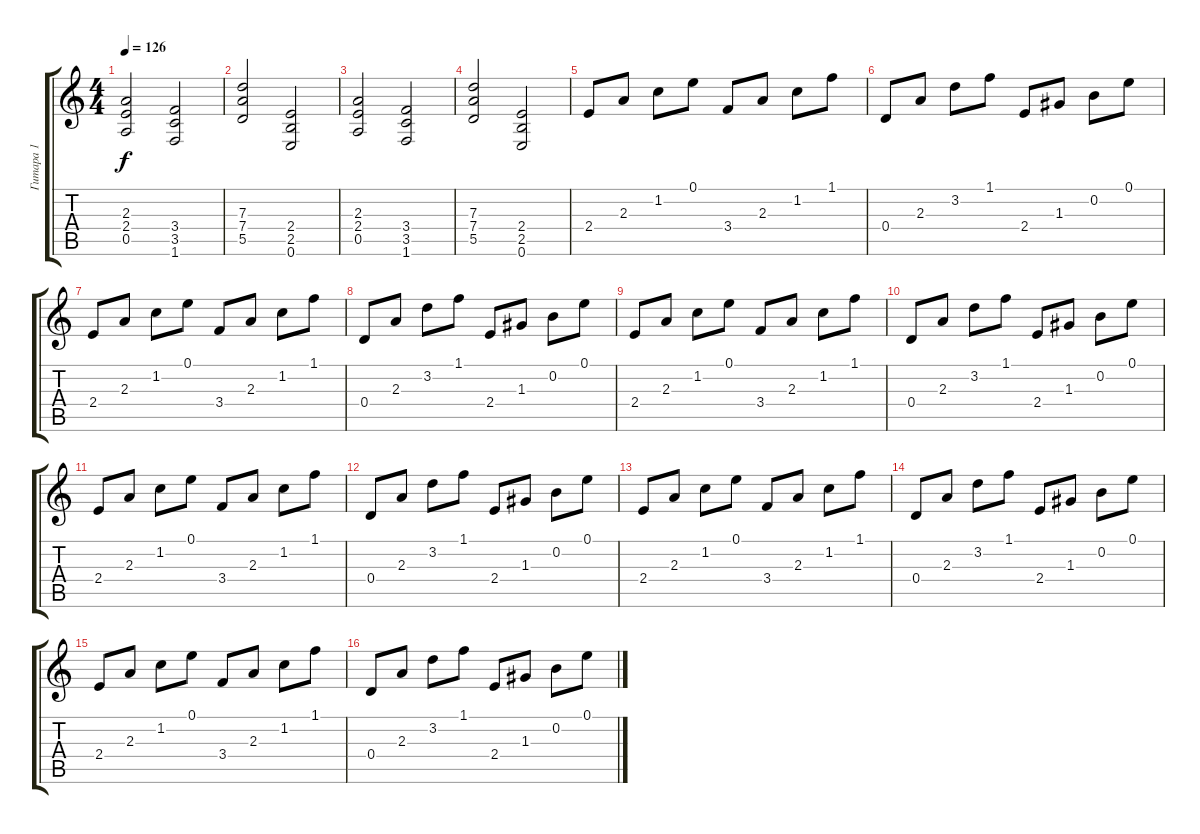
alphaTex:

\track ("Гитара 1" "Гитара 1") {instrument electricguitarclean}
\staff {score tabs}
\tuning (E4 B3 G3 D3 A2 E2) {hide}
\ts (4 4)
\tempo 126
\clef g2
\ks c
(2.3 2.4 0.5).2{dy f} (3.4 3.5 1.6).2 |
(7.3 7.4 5.5).2 (2.4 2.5 0.6).2 |
(2.3 2.4 0.5).2 (3.4 3.5 1.6).2 |
(7.3 7.4 5.5).2 (2.4 2.5 0.6).2 |
2.4.8{instrument electricguitarclean} 2.3.8 1.2.8 0.1.8 3.4.8 2.3.8 1.2.8 1.1.8 |
0.4.8 2.3.8 3.2.8 1.1.8 2.4.8 1.3.8 0.2.8 0.1.8 |
2.4.8 2.3.8 1.2.8 0.1.8 3.4.8 2.3.8 1.2.8 1.1.8 |
0.4.8 2.3.8 3.2.8 1.1.8 2.4.8 1.3.8 0.2.8 0.1.8 |
2.4.8 2.3.8 1.2.8 0.1.8 3.4.8 2.3.8 1.2.8 1.1.8 |
0.4.8 2.3.8 3.2.8 1.1.8 2.4.8 1.3.8 0.2.8 0.1.8 |
2.4.8 2.3.8 1.2.8 0.1.8 3.4.8 2.3.8 1.2.8 1.1.8 |
0.4.8 2.3.8 3.2.8 1.1.8 2.4.8 1.3.8 0.2.8 0.1.8 |
2.4.8 2.3.8 1.2.8 0.1.8 3.4.8 2.3.8 1.2.8 1.1.8 |
0.4.8 2.3.8 3.2.8 1.1.8 2.4.8 1.3.8 0.2.8 0.1.8 |
2.4.8 2.3.8 1.2.8 0.1.8 3.4.8 2.3.8 1.2.8 1.1.8 |
0.4.8 2.3.8 3.2.8 1.1.8 2.4.8 1.3.8 0.2.8 0.1.8
